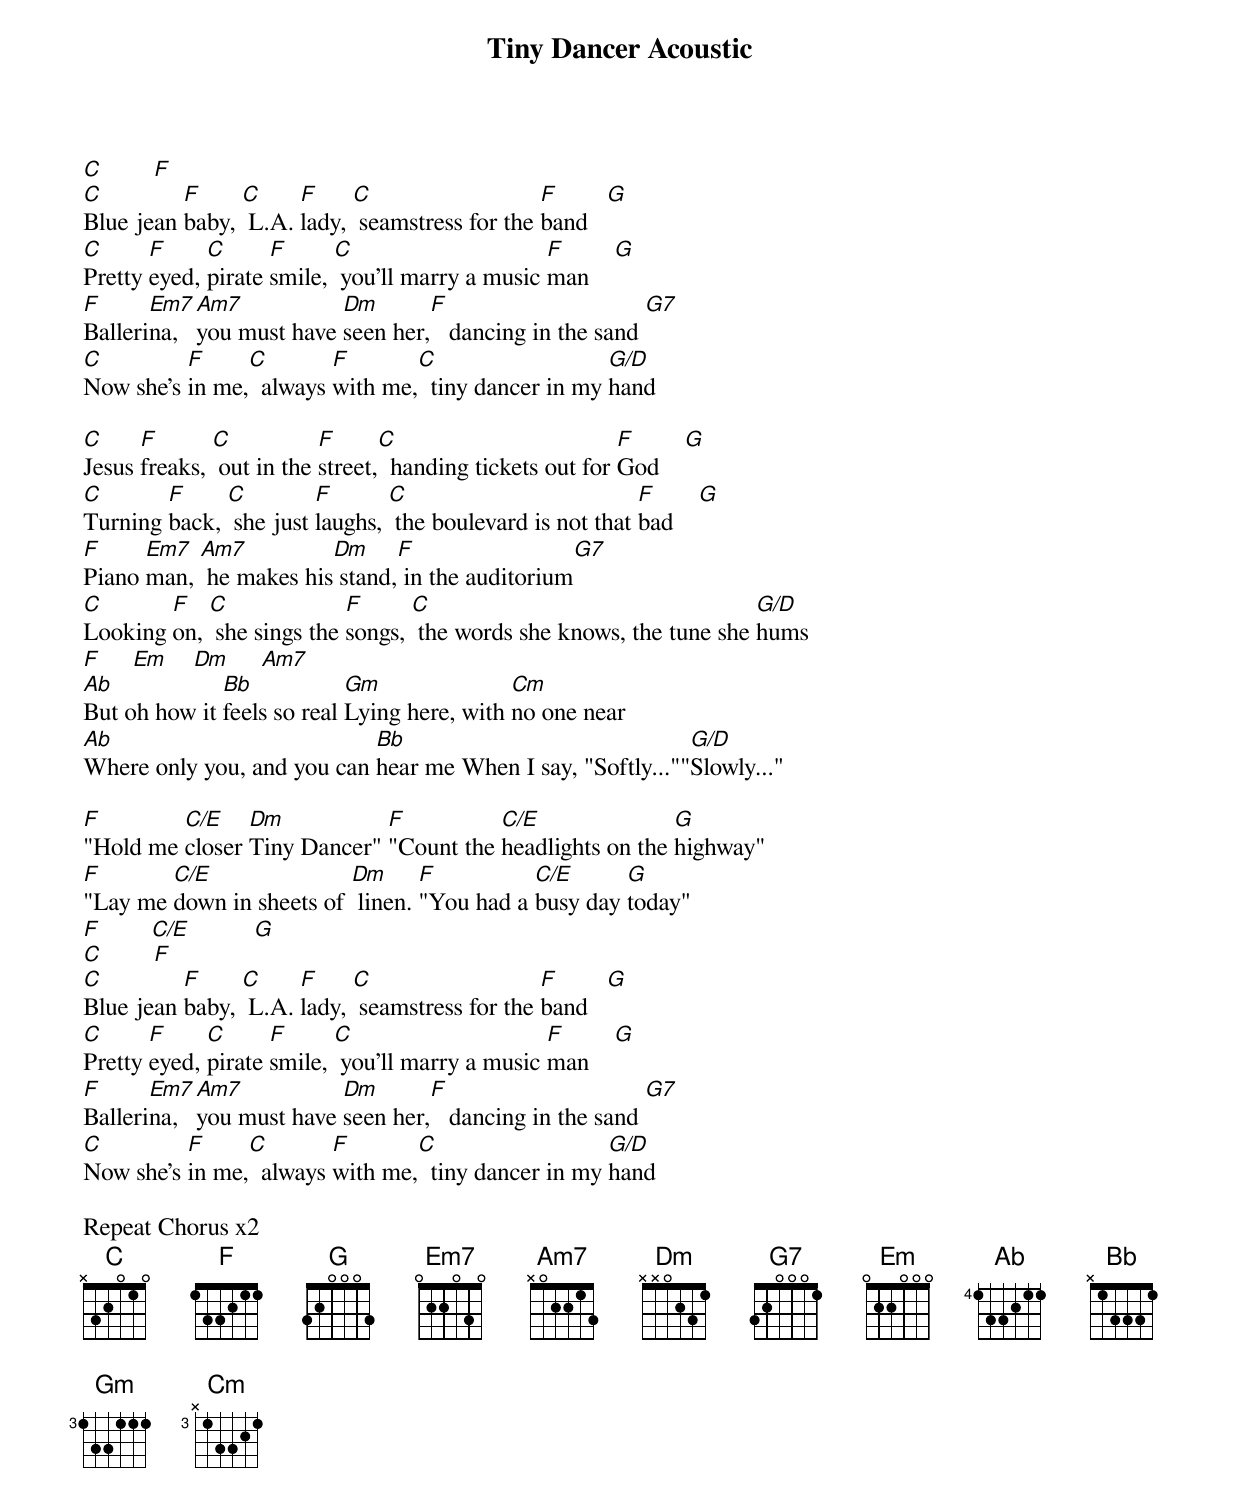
{t:Tiny Dancer Acoustic}
[C]        [F]
[C]Blue jean [F]baby, [C] L.A. [F]lady, [C] seamstress for the [F]band   [G]
[C]Pretty [F]eyed, [C]pirate [F]smile, [C] you'll marry a music [F]man    [G]
[F]Balleri[Em7]na,  [Am7]you must have [Dm]seen her,[F]   dancing in the sand [G7]
[C]Now she's [F]in me,[C]  always [F]with me,[C]  tiny dancer in my [G/D]hand

[C]Jesus [F]freaks, [C] out in the [F]street,[C]  handing tickets out for [F]God    [G]
[C]Turning [F]back, [C] she just [F]laughs, [C] the boulevard is not that [F]bad    [G]
[F]Piano [Em7]man, [Am7] he makes his[Dm] stand,[F] in the auditorium[G7]
[C]Looking [F]on, [C] she sings the [F]songs, [C] the words she knows, the tune she [G/D]hums
[F]     [Em]    [Dm]     [Am7]
[Ab]But oh how it [Bb]feels so real [Gm]Lying here, with [Cm]no one near
[Ab]Where only you, and you can [Bb]hear me When I say, "Softly...""[G/D]Slowly..."

[F]"Hold me [C/E]closer [Dm]Tiny Dancer" [F]"Count the [C/E]headlights on the [G]highway"
[F]"Lay me [C/E]down in sheets of [Dm] linen. [F]"You had a [C/E]busy day [G]today"
[F]        [C/E]          [G]
[C]        [F]
[C]Blue jean [F]baby, [C] L.A. [F]lady, [C] seamstress for the [F]band   [G]
[C]Pretty [F]eyed, [C]pirate [F]smile, [C] you'll marry a music [F]man    [G]
[F]Balleri[Em7]na,  [Am7]you must have [Dm]seen her,[F]   dancing in the sand [G7]
[C]Now she's [F]in me,[C]  always [F]with me,[C]  tiny dancer in my [G/D]hand

Repeat Chorus x2
